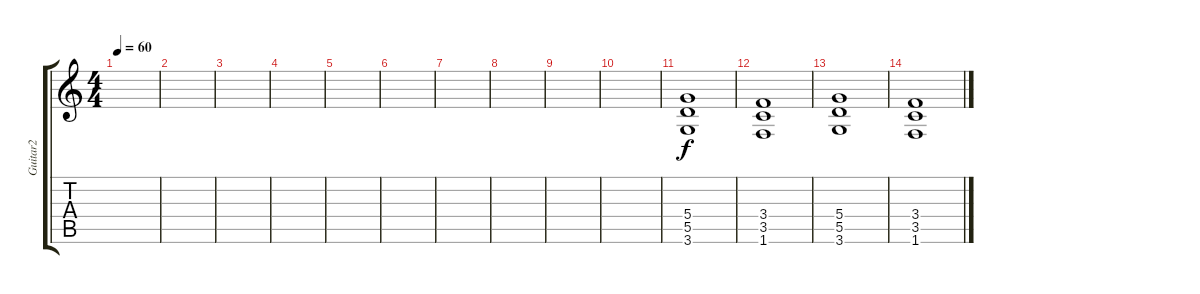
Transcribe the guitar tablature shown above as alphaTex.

\track ("Guitar2" "Guitar2") {instrument overdrivenguitar}
\staff {score tabs}
\tuning (E4 B3 G3 D3 A2 E2) {hide}
\ts (4 4)
\tempo 60
\clef g2
\ks c
|
|
|
|
|
|
|
|
|
|
(5.4 5.5 3.6).1 |
(3.4 3.5 1.6).1 |
(5.4 5.5 3.6).1 |
(3.4 3.5 1.6).1
